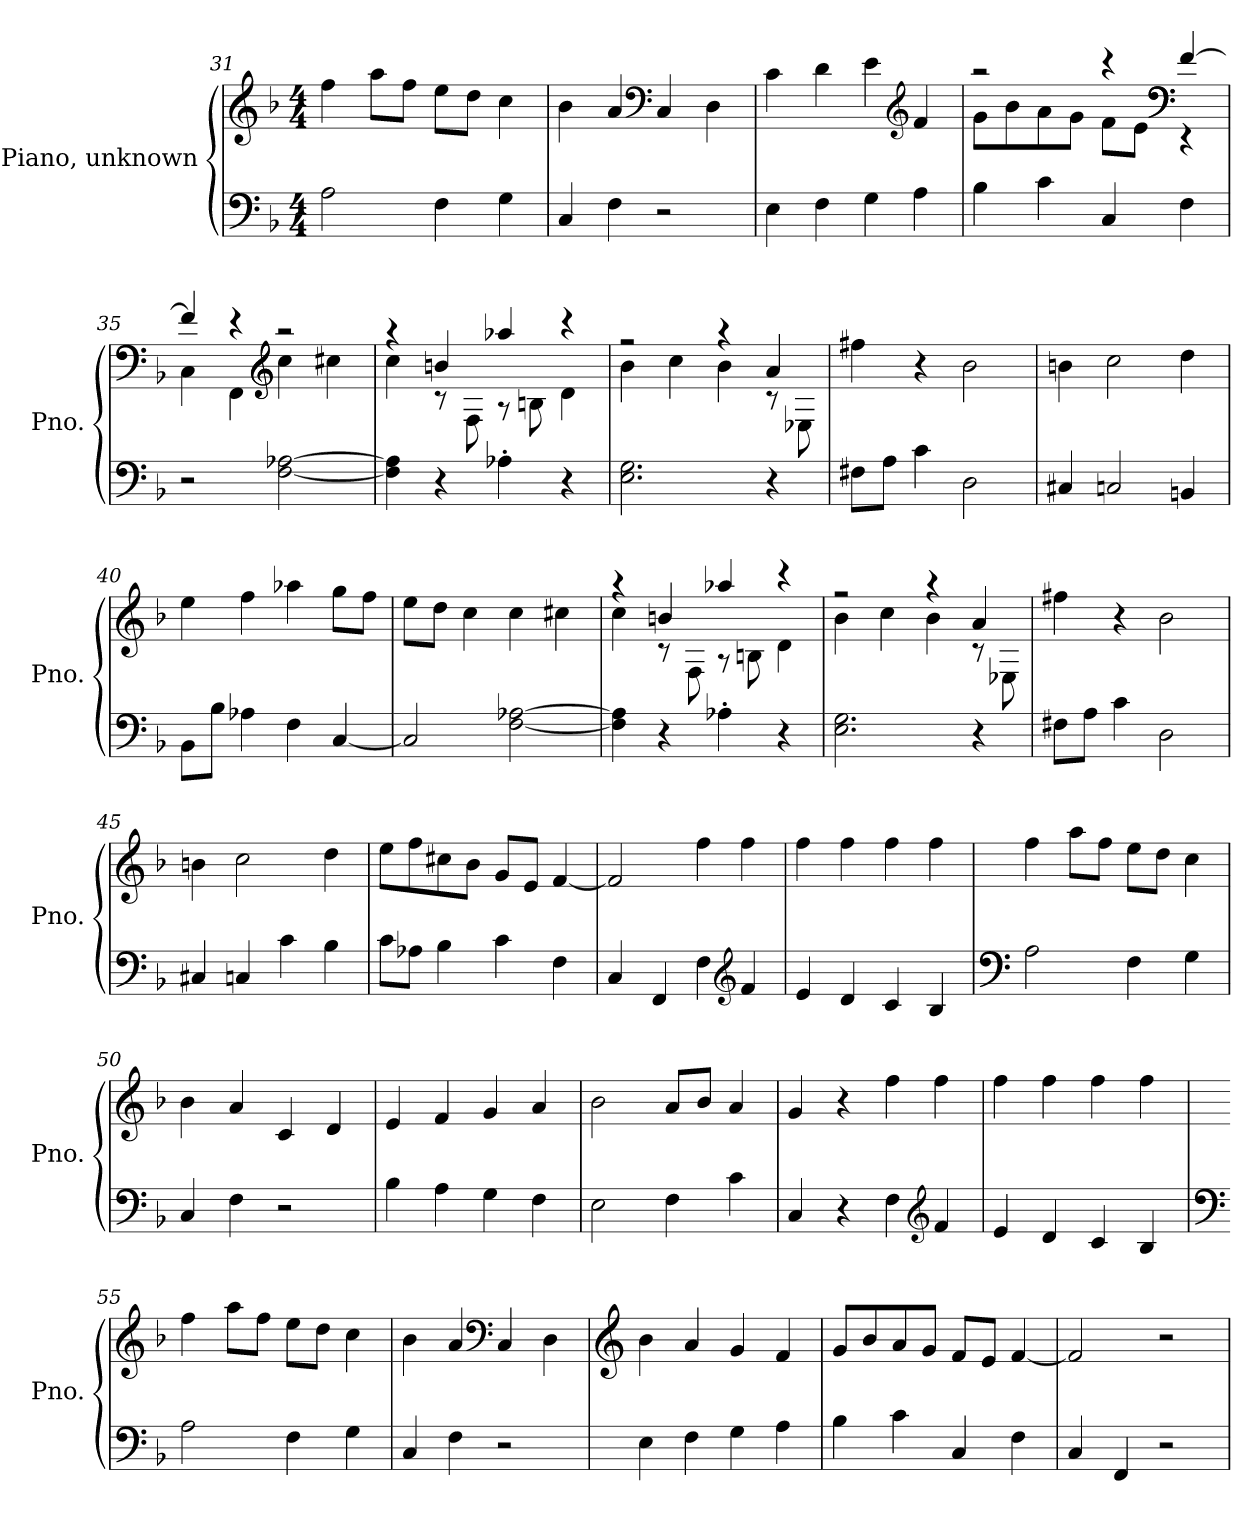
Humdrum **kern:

**kern	**kern
*part1	*part1
*staff2	*staff1
*I"Piano, unknown	*
*I'Pno.	*
*clefF4	*clefG2
*k[b-]	*k[b-]
*M4/4	*M4/4
=31	=31
2A\	4ff\
.	8aa\L
.	8ff\J
4F\	8ee\L
.	8dd\J
4G\	4cc\
!!LO:LB:g=z
=32	=32
4C/	4b-\
4F\	4a/
*	*clefF4
2r	4C/
.	4D\
=33	=33
4E\	4c\
4F\	4d\
4G\	4e\
*	*clefG2
4A\	4f/
=34	=34
*	*^
4B-\	2r	8g\L
.	.	8b-\
4c\	.	8a\
.	.	8g\J
4C/	4r	8f\L
.	.	8e\J
*	*clefF4	*
4F\	[4f/	4r
=35	=35	=35
2r	4f/]	4C\
.	4r	4FF\
*	*clefG2	*
[2F\ [2A-X\	2r	4cc\
.	.	4cc#X\
=36	=36	=36
4F\] 4A-\]	4r	4cc\
4r	4bn/	8r
.	.	8F\
4A-X'\	4aa-X/	8r
.	.	8Bn\
4r	4r	4d\
!!LO:PB:g=z	!!
=37	=37	=37
2.E\ 2.G\	2r	4b-\
.	.	4cc\
.	4r	4b-\
4r	4a/	8r
.	.	8E-X\
*	*v	*v
=38	=38
8F#X\L	4ff#X\
8A\J	.
4c\	4r
2D\	2b-\
=39	=39
4C#X/	4bn\
2Cn/	2cc\
4BBn/	4dd\
=40	=40
8BB-\L	4ee\
8B-\J	.
4A-X\	4ff\
4F\	4aa-X\
[4C/	8gg\L
.	8ff\J
=41	=41
2C/]	8ee\L
.	8dd\J
.	4cc\
[2F\ [2A-X\	4cc\
.	4cc#X\
=42	=42
*	*^
4F\] 4A-\]	4r	4cc\
4r	4bn/	8r
.	.	8F\
4A-X'\	4aa-X/	8r
.	.	8Bn\
4r	4r	4d\
!!LO:LB:g=z	!!
=43	=43	=43
2.E\ 2.G\	2r	4b-\
.	.	4cc\
.	4r	4b-\
4r	4a/	8r
.	.	8E-X\
*	*v	*v
=44	=44
8F#X\L	4ff#X\
8A\J	.
4c\	4r
2D\	2b-\
=45	=45
4C#X/	4bn\
4Cn/	2cc\
4c\	.
4B-\	4dd\
=46	=46
8c\L	8ee\L
8A-X\J	8ff\
4B-\	8cc#X\
.	8b-\J
4c\	8g/L
.	8e/J
4F\	[4f/
=47	=47
4C/	2f/]
4FF/	.
4F\	4ff\
*clefG2	*
4f/	4ff\
=48	=48
4e/	4ff\
4d/	4ff\
4c/	4ff\
4B-/	4ff\
!!LO:LB:g=z
=49	=49
*clefF4	*
2A\	4ff\
.	8aa\L
.	8ff\J
4F\	8ee\L
.	8dd\J
4G\	4cc\
=50	=50
4C/	4b-\
4F\	4a/
2r	4c/
.	4d/
=51	=51
4B-\	4e/
4A\	4f/
4G\	4g/
4F\	4a/
=52	=52
2E\	2b-\
4F\	8a/L
.	8b-/J
4c\	4a/
=53	=53
4C/	4g/
4r	4r
4F\	4ff\
*clefG2	*
4f/	4ff\
=54	=54
4e/	4ff\
4d/	4ff\
4c/	4ff\
4B-/	4ff\
=55	=55
*clefF4	*
2A\	4ff\
.	8aa\L
.	8ff\J
4F\	8ee\L
.	8dd\J
4G\	4cc\
!!LO:LB:g=z
=56	=56
4C/	4b-\
4F\	4a/
*	*clefF4
2r	4C/
.	4D\
=57	=57
*	*clefG2
4E\	4b-\
4F\	4a/
4G\	4g/
4A\	4f/
=58	=58
4B-\	8g/L
.	8b-/
4c\	8a/
.	8g/J
4C/	8f/L
.	8e/J
4F\	[4f/
=59	=59
4C/	2f/]
4FF/	.
2r	2r
=	=
*-	*-
